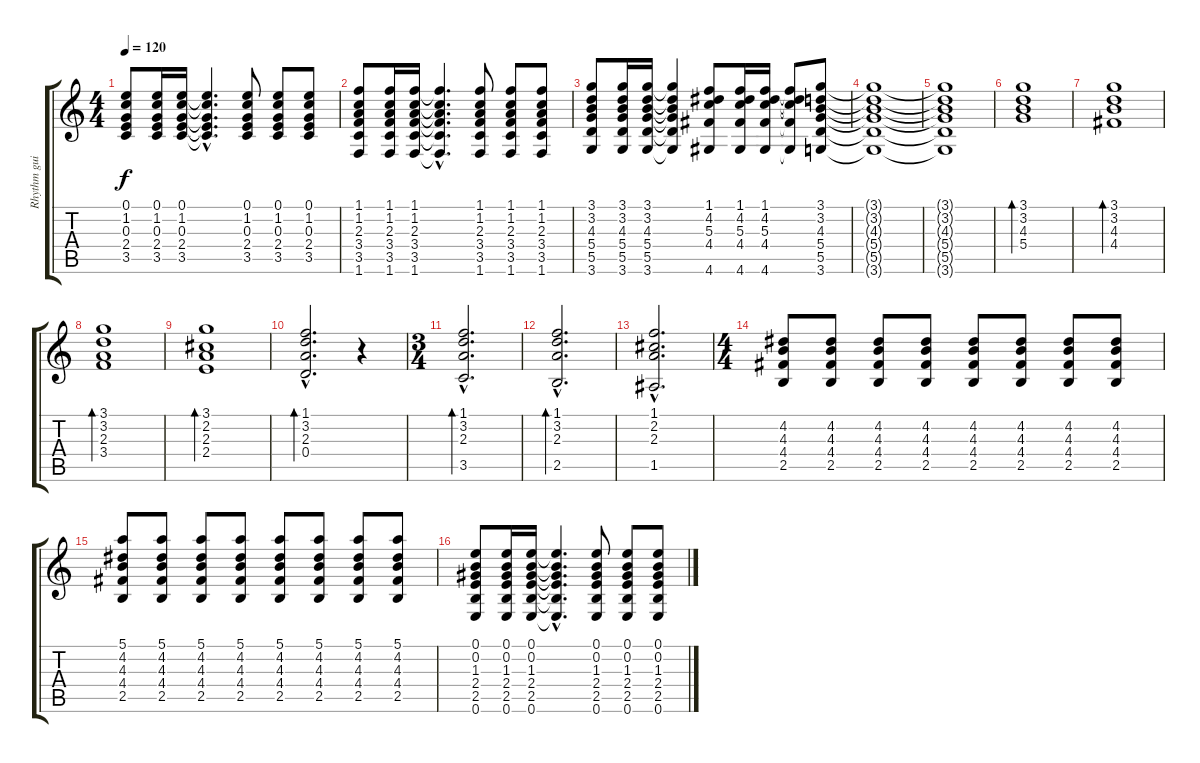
\track ("Rhythm guitar" "Rhythm gui") {instrument electricguitarclean}
\staff {score tabs}
\tuning (E4 B3 G3 D3 A2 E2) {hide}
\ts (4 4)
\tempo 120
\clef g2
\ks c
(0.1 1.2 0.3 2.4 3.5).8{dy f instrument acousticguitarnylon} (0.1 1.2 0.3 2.4 3.5).16 (0.1 1.2 0.3 2.4 3.5).16 (0.1{hac t} 1.2{hac t} 0.3{hac t} 2.4{hac t} 3.5{hac t}).4{d} (0.1 1.2 0.3 2.4 3.5).8 (0.1 1.2 0.3 2.4 3.5).8 (0.1 1.2 0.3 2.4 3.5).8 |
(1.1 1.2 2.3 3.4 3.5 1.6).8{instrument acousticguitarnylon} (1.1 1.2 2.3 3.4 3.5 1.6).16 (1.1 1.2 2.3 3.4 3.5 1.6).16 (1.1{hac t} 1.2{hac t} 2.3{hac t} 3.4{hac t} 3.5{hac t} 1.6{hac t}).4{d} (1.1 1.2 2.3 3.4 3.5 1.6).8 (1.1 1.2 2.3 3.4 3.5 1.6).8 (1.1 1.2 2.3 3.4 3.5 1.6).8 |
(3.1 3.2 4.3 5.4 5.5 3.6).8{instrument acousticguitarnylon} (3.1 3.2 4.3 5.4 5.5 3.6).16 (3.1 3.2 4.3 5.4 5.5 3.6).16 (3.1{t} 3.2{t} 4.3{t} 5.4{t} 5.5{t} 3.6{t}).4 (1.1 4.2 5.3 4.4 4.6).8 (1.1 4.2 5.3 4.4 4.6).16 (1.1 4.2 5.3 4.4 4.6).16 (1.1{t} 4.2{t} 5.3{t} 4.4{t} 4.6{t}).8 (3.1 3.2 4.3 5.4 5.5 3.6).8 |
(3.1{t} 3.2{t} 4.3{t} 5.4{t} 5.5{t} 3.6{t}).1 |
(3.1{t} 3.2{t} 4.3{t} 5.4{t} 5.5{t} 3.6{t}).1 |
(3.1 3.2 4.3 5.4).1{bd 480} |
(3.1 3.2 4.3 4.4).1{bd 480} |
(3.1 3.2 2.3 3.4).1{bd 480} |
(3.1 2.2 2.3 2.4).1{bd 480} |
(1.1{hac} 3.2{hac} 2.3{hac} 0.4{hac}).2{d bd 480} r.4 |
\ts (3 4)
(1.1{hac} 3.2{hac} 2.3{hac} 3.5{hac}).2{d bd 480} |
(1.1{hac} 3.2{hac} 2.3{hac} 2.5{hac}).2{d bd 480} |
(1.1{hac} 2.2{hac} 2.3{hac} 1.5{hac}).2{d} |
\ts (4 4)
(4.2 4.3 4.4 2.5).8 (4.2 4.3 4.4 2.5).8 (4.2 4.3 4.4 2.5).8 (4.2 4.3 4.4 2.5).8 (4.2 4.3 4.4 2.5).8 (4.2 4.3 4.4 2.5).8 (4.2 4.3 4.4 2.5).8 (4.2 4.3 4.4 2.5).8 |
(5.1 4.2 4.3 4.4 2.5).8 (5.1 4.2 4.3 4.4 2.5).8 (5.1 4.2 4.3 4.4 2.5).8 (5.1 4.2 4.3 4.4 2.5).8 (5.1 4.2 4.3 4.4 2.5).8 (5.1 4.2 4.3 4.4 2.5).8 (5.1 4.2 4.3 4.4 2.5).8 (5.1 4.2 4.3 4.4 2.5).8 |
(0.1 0.2 1.3 2.4 2.5 0.6).8{instrument acousticguitarnylon} (0.1 0.2 1.3 2.4 2.5 0.6).16 (0.1 0.2 1.3 2.4 2.5 0.6).16 (0.1{hac t} 0.2{hac t} 1.3{hac t} 2.4{hac t} 2.5{hac t} 0.6{hac t}).4{d} (0.1 0.2 1.3 2.4 2.5 0.6).8 (0.1 0.2 1.3 2.4 2.5 0.6).8 (0.1 0.2 1.3 2.4 2.5 0.6).8
